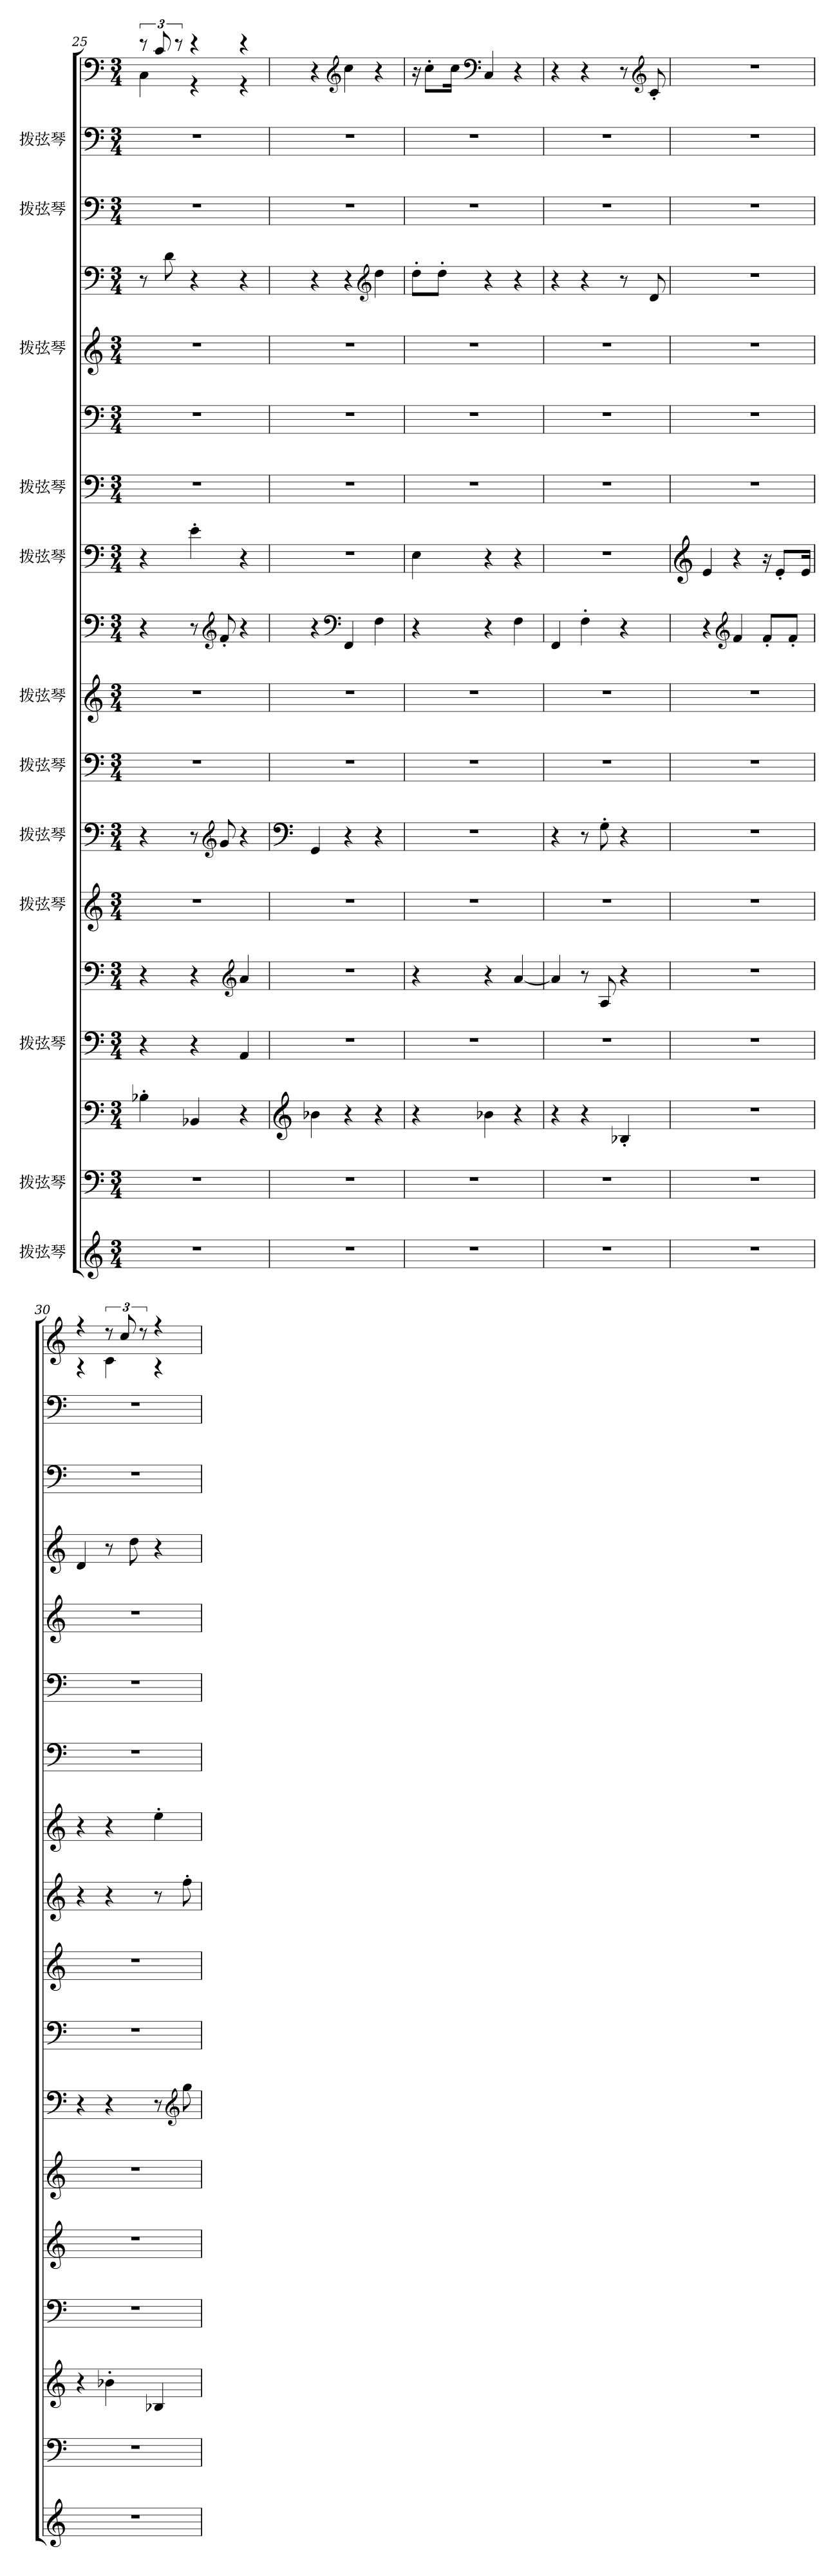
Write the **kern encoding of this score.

**kern	**kern	**kern	**kern	**kern	**kern	**kern	**kern	**kern	**kern	**kern	**kern	**kern	**kern	**kern	**kern	**kern	**kern
*part12	*part11	*part11	*part10	*part10	*part9	*part8	*part7	*part6	*part6	*part5	*part4	*part4	*part3	*part3	*part2	*part1	*part1
*staff18	*staff17	*staff16	*staff15	*staff14	*staff13	*staff12	*staff11	*staff10	*staff9	*staff8	*staff7	*staff6	*staff5	*staff4	*staff3	*staff2	*staff1
*I"拨弦琴	*I"拨弦琴	*	*I"拨弦琴	*	*I"拨弦琴	*I"拨弦琴	*I"拨弦琴	*I"拨弦琴	*	*I"拨弦琴	*I"拨弦琴	*	*I"拨弦琴	*	*I"拨弦琴	*I"拨弦琴	*
*clefG2	*clefF4	*clefF4	*clefF4	*clefF4	*clefG2	*clefF4	*clefF4	*clefG2	*clefF4	*clefF4	*clefF4	*clefF4	*clefG2	*clefF4	*clefF4	*clefF4	*clefF4
*k[]	*k[]	*k[]	*k[]	*k[]	*k[]	*k[]	*k[]	*k[]	*k[]	*k[]	*k[]	*k[]	*k[]	*k[]	*k[]	*k[]	*k[]
*M3/4	*M3/4	*M3/4	*M3/4	*M3/4	*M3/4	*M3/4	*M3/4	*M3/4	*M3/4	*M3/4	*M3/4	*M3/4	*M3/4	*M3/4	*M3/4	*M3/4	*M3/4
=25	=25	=25	=25	=25	=25	=25	=25	=25	=25	=25	=25	=25	=25	=25	=25	=25	=25
*	*	*	*	*	*	*	*	*	*	*	*	*	*	*	*	*	*^
2.r	2.r	4B-X'\	4r	4r	2.r	4r	2.r	2.r	4r	4r	2.r	2.r	2.r	8r	2.r	2.r	12r	4C\
.	.	.	.	.	.	.	.	.	.	.	.	.	.	.	.	.	12c/	.
.	.	.	.	.	.	.	.	.	.	.	.	.	.	8d\	.	.	.	.
.	.	.	.	.	.	.	.	.	.	.	.	.	.	.	.	.	12r	.
.	.	4BB-X/	4r	4r	.	8r	.	.	8r	4e'\	.	.	.	4r	.	.	4r	4r
*	*	*	*	*	*	*clefG2	*	*	*clefG2	*	*	*	*	*	*	*	*	*
.	.	.	.	.	.	8g/	.	.	8f'/	.	.	.	.	.	.	.	.	.
*	*	*	*	*clefG2	*	*	*	*	*	*	*	*	*	*	*	*	*	*
.	.	4r	4AA/	4a/	.	4r	.	.	4r	4r	.	.	.	4r	.	.	4r	4r
*	*	*	*	*	*	*	*	*	*	*	*	*	*	*	*	*	*v	*v
=26	=26	=26	=26	=26	=26	=26	=26	=26	=26	=26	=26	=26	=26	=26	=26	=26	=26
*	*	*clefG2	*	*	*	*clefF4	*	*	*	*	*	*	*	*	*	*	*
2.r	2.r	4b-X\	2.r	2.r	2.r	4GG/	2.r	2.r	4r	2.r	2.r	2.r	2.r	4r	2.r	2.r	4r
*	*	*	*	*	*	*	*	*	*clefF4	*	*	*	*	*	*	*	*clefG2
.	.	4r	.	.	.	4r	.	.	4FF/	.	.	.	.	4r	.	.	4cc\
*	*	*	*	*	*	*	*	*	*	*	*	*	*	*clefG2	*	*	*
.	.	4r	.	.	.	4r	.	.	4F\	.	.	.	.	4dd\	.	.	4r
=27	=27	=27	=27	=27	=27	=27	=27	=27	=27	=27	=27	=27	=27	=27	=27	=27	=27
2.r	2.r	4r	2.r	4r	2.r	2.r	2.r	2.r	4r	4E\	2.r	2.r	2.r	8dd'\L	2.r	2.r	16r
.	.	.	.	.	.	.	.	.	.	.	.	.	.	.	.	.	8cc'\L
.	.	.	.	.	.	.	.	.	.	.	.	.	.	8dd'\J	.	.	.
.	.	.	.	.	.	.	.	.	.	.	.	.	.	.	.	.	16cc\Jk
*	*	*	*	*	*	*	*	*	*	*	*	*	*	*	*	*	*clefF4
.	.	4b-X\	.	4r	.	.	.	.	4r	4r	.	.	.	4r	.	.	4C/
.	.	4r	.	[4a/	.	.	.	.	4F\	4r	.	.	.	4r	.	.	4r
!!LO:PB:g=z
=28	=28	=28	=28	=28	=28	=28	=28	=28	=28	=28	=28	=28	=28	=28	=28	=28	=28
2.r	2.r	4r	2.r	4a/]	2.r	4r	2.r	2.r	4FF/	2.r	2.r	2.r	2.r	4r	2.r	2.r	4r
.	.	4r	.	8r	.	8r	.	.	4F'\	.	.	.	.	4r	.	.	4r
.	.	.	.	8A/	.	8G'\	.	.	.	.	.	.	.	.	.	.	.
.	.	4B-X'/	.	4r	.	4r	.	.	4r	.	.	.	.	8r	.	.	8r
*	*	*	*	*	*	*	*	*	*	*	*	*	*	*	*	*	*clefG2
.	.	.	.	.	.	.	.	.	.	.	.	.	.	8d/	.	.	8c'/
=29	=29	=29	=29	=29	=29	=29	=29	=29	=29	=29	=29	=29	=29	=29	=29	=29	=29
*	*	*	*	*	*	*	*	*	*	*clefG2	*	*	*	*	*	*	*
2.r	2.r	2.r	2.r	2.r	2.r	2.r	2.r	2.r	4r	4e/	2.r	2.r	2.r	2.r	2.r	2.r	2.r
*	*	*	*	*	*	*	*	*	*clefG2	*	*	*	*	*	*	*	*
.	.	.	.	.	.	.	.	.	4f/	4r	.	.	.	.	.	.	.
.	.	.	.	.	.	.	.	.	8f'/L	16r	.	.	.	.	.	.	.
.	.	.	.	.	.	.	.	.	.	8e'/L	.	.	.	.	.	.	.
.	.	.	.	.	.	.	.	.	8f'/J	.	.	.	.	.	.	.	.
.	.	.	.	.	.	.	.	.	.	16e/Jk	.	.	.	.	.	.	.
=30	=30	=30	=30	=30	=30	=30	=30	=30	=30	=30	=30	=30	=30	=30	=30	=30	=30
*	*	*	*	*	*	*	*	*	*	*	*	*	*	*	*	*	*^
2.r	2.r	4r	2.r	2.r	2.r	4r	2.r	2.r	4r	4r	2.r	2.r	2.r	4d/	2.r	2.r	4r	4r
.	.	4b-X'\	.	.	.	4r	.	.	4r	4r	.	.	.	8r	.	.	12r	4c\
.	.	.	.	.	.	.	.	.	.	.	.	.	.	.	.	.	12cc/	.
.	.	.	.	.	.	.	.	.	.	.	.	.	.	8dd\	.	.	.	.
.	.	.	.	.	.	.	.	.	.	.	.	.	.	.	.	.	12r	.
.	.	4B-X/	.	.	.	8r	.	.	8r	4ee'\	.	.	.	4r	.	.	4r	4r
*	*	*	*	*	*	*clefG2	*	*	*	*	*	*	*	*	*	*	*	*
.	.	.	.	.	.	8gg\	.	.	8ff'\	.	.	.	.	.	.	.	.	.
*	*	*	*	*	*	*	*	*	*	*	*	*	*	*	*	*	*v	*v
=	=	=	=	=	=	=	=	=	=	=	=	=	=	=	=	=	=
*-	*-	*-	*-	*-	*-	*-	*-	*-	*-	*-	*-	*-	*-	*-	*-	*-	*-
